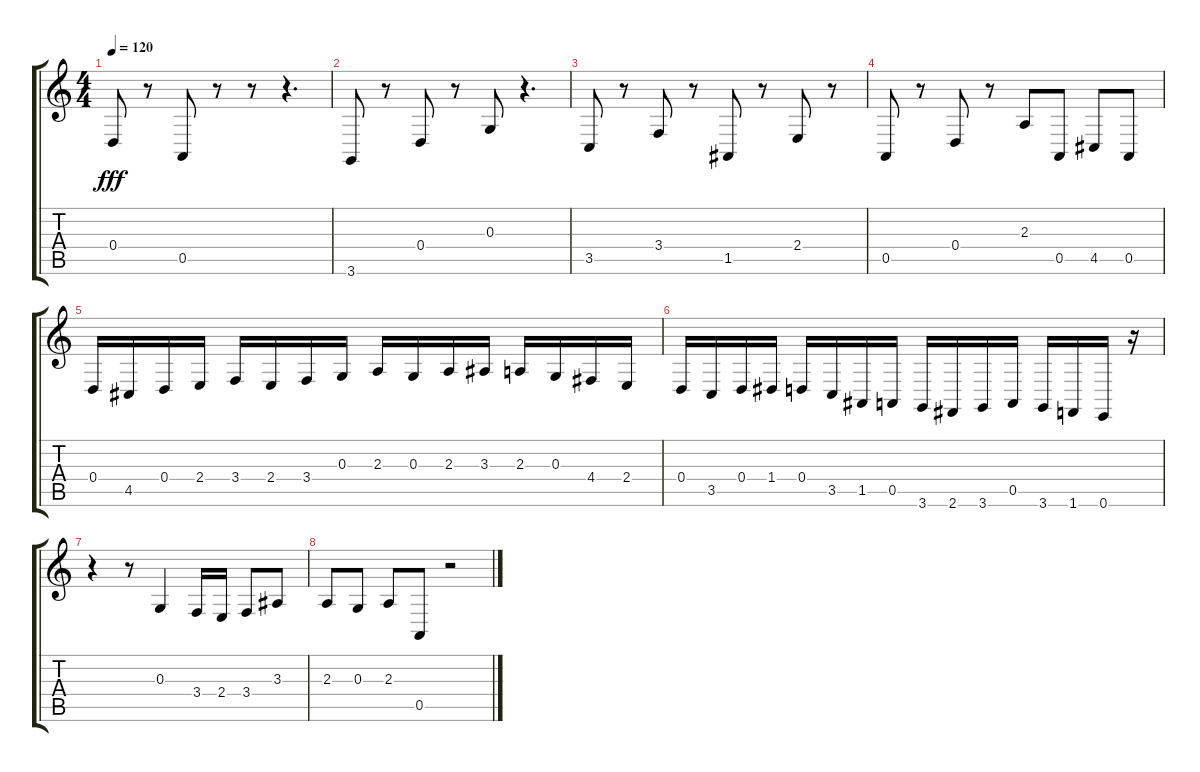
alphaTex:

\track "" {instrument harpsichord}
\staff {score tabs}
\tuning (E4 B3 G3 D3 A2 E2) {hide}
\ts (4 4)
\tempo 120
\clef g2
\ks c
0.4.8{dy fff} r.8 0.5.8 r.8 r.8 r.4{d} |
3.6.8 r.8 0.4.8 r.8 0.3.8 r.4{d} |
3.5.8 r.8 3.4.8 r.8 1.5.8 r.8 2.4.8 r.8 |
0.5.8 r.8 0.4.8 r.8 2.3.8 0.5.8 4.5.8 0.5.8 |
0.4.16 4.5.16 0.4.16 2.4.16 3.4.16 2.4.16 3.4.16 0.3.16 2.3.16 0.3.16 2.3.16 3.3.16 2.3.16 0.3.16 4.4.16 2.4.16 |
0.4.16 3.5.16 0.4.16 1.4.16 0.4.16 3.5.16 1.5.16 0.5.16 3.6.16 2.6.16 3.6.16 0.5.16 3.6.16 1.6.16 0.6.16 r.16 |
r.4 r.8 0.3.4 3.4.16 2.4.16 3.4.8 3.3.8 |
2.3.8 0.3.8 2.3.8 0.5.8 r.2
